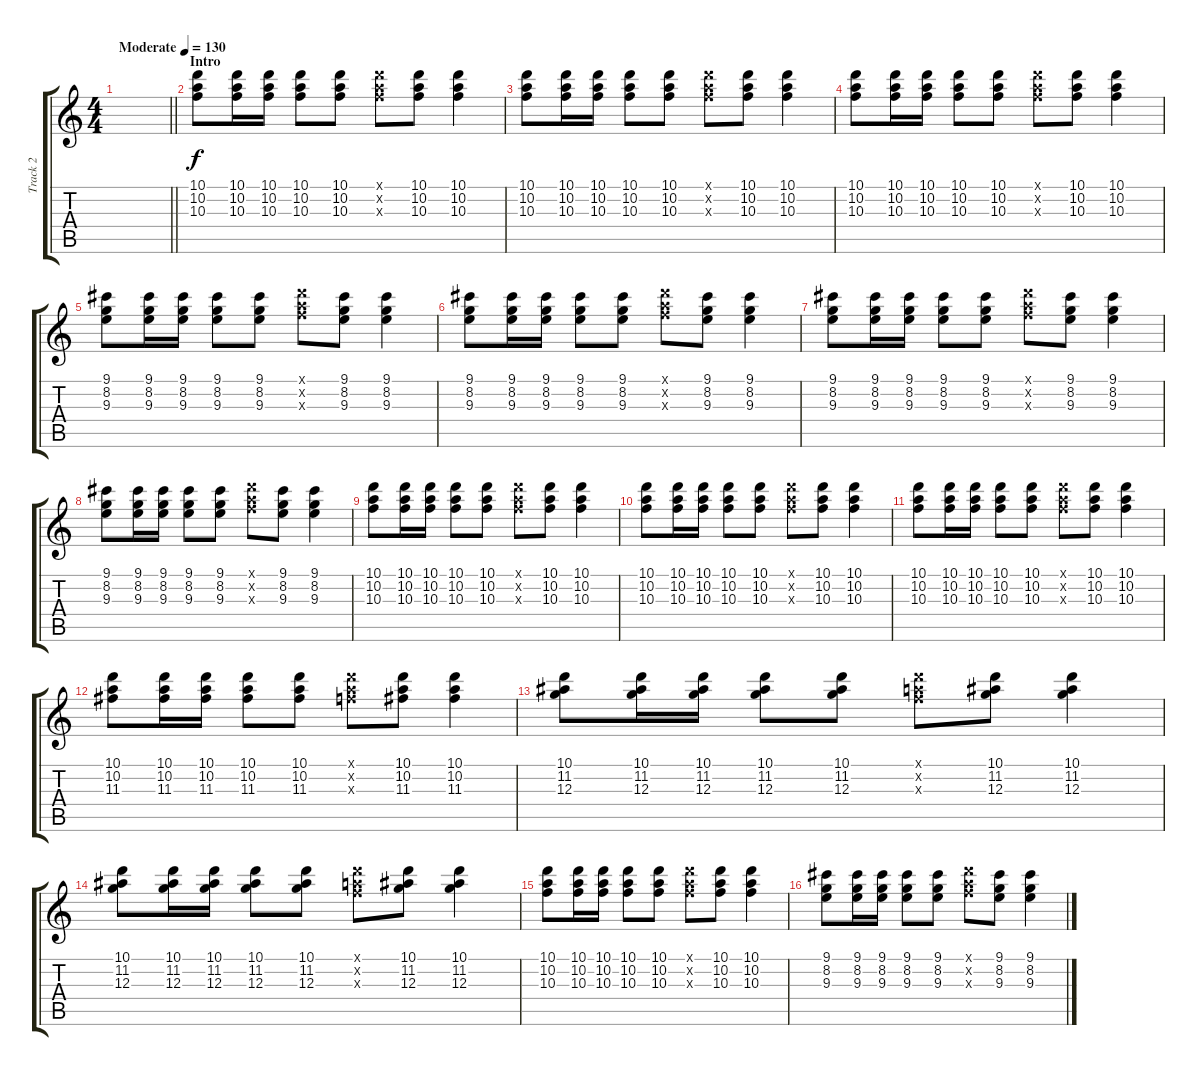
\track ("Track 2" "Track 2") {instrument acousticguitarsteel}
\staff {score tabs}
\tuning (E4 B3 G3 D3 A2 E2) {hide}
\ts (4 4)
\tempo (130 "Moderate")
\clef g2
\barLineRight lightlight
\ks c
|
\section ("" "Intro")
(10.1 10.2 10.3).8 (10.1 10.2 10.3).16 (10.1 10.2 10.3).16 (10.1 10.2 10.3).8 (10.1 10.2 10.3).8 (10.1{x} 10.2{x} 10.3{x}).8 (10.1 10.2 10.3).8 (10.1 10.2 10.3).4 |
(10.1 10.2 10.3).8 (10.1 10.2 10.3).16 (10.1 10.2 10.3).16 (10.1 10.2 10.3).8 (10.1 10.2 10.3).8 (10.1{x} 10.2{x} 10.3{x}).8 (10.1 10.2 10.3).8 (10.1 10.2 10.3).4 |
(10.1 10.2 10.3).8 (10.1 10.2 10.3).16 (10.1 10.2 10.3).16 (10.1 10.2 10.3).8 (10.1 10.2 10.3).8 (10.1{x} 10.2{x} 10.3{x}).8 (10.1 10.2 10.3).8 (10.1 10.2 10.3).4 |
(9.1 8.2 9.3).8 (9.1 8.2 9.3).16 (9.1 8.2 9.3).16 (9.1 8.2 9.3).8 (9.1 8.2 9.3).8 (10.1{x} 10.2{x} 10.3{x}).8 (9.1 8.2 9.3).8 (9.1 8.2 9.3).4 |
(9.1 8.2 9.3).8 (9.1 8.2 9.3).16 (9.1 8.2 9.3).16 (9.1 8.2 9.3).8 (9.1 8.2 9.3).8 (10.1{x} 10.2{x} 10.3{x}).8 (9.1 8.2 9.3).8 (9.1 8.2 9.3).4 |
(9.1 8.2 9.3).8 (9.1 8.2 9.3).16 (9.1 8.2 9.3).16 (9.1 8.2 9.3).8 (9.1 8.2 9.3).8 (10.1{x} 10.2{x} 10.3{x}).8 (9.1 8.2 9.3).8 (9.1 8.2 9.3).4 |
(9.1 8.2 9.3).8 (9.1 8.2 9.3).16 (9.1 8.2 9.3).16 (9.1 8.2 9.3).8 (9.1 8.2 9.3).8 (10.1{x} 10.2{x} 10.3{x}).8 (9.1 8.2 9.3).8 (9.1 8.2 9.3).4 |
(10.1 10.2 10.3).8 (10.1 10.2 10.3).16 (10.1 10.2 10.3).16 (10.1 10.2 10.3).8 (10.1 10.2 10.3).8 (10.1{x} 10.2{x} 10.3{x}).8 (10.1 10.2 10.3).8 (10.1 10.2 10.3).4 |
(10.1 10.2 10.3).8 (10.1 10.2 10.3).16 (10.1 10.2 10.3).16 (10.1 10.2 10.3).8 (10.1 10.2 10.3).8 (10.1{x} 10.2{x} 10.3{x}).8 (10.1 10.2 10.3).8 (10.1 10.2 10.3).4 |
(10.1 10.2 10.3).8 (10.1 10.2 10.3).16 (10.1 10.2 10.3).16 (10.1 10.2 10.3).8 (10.1 10.2 10.3).8 (10.1{x} 10.2{x} 10.3{x}).8 (10.1 10.2 10.3).8 (10.1 10.2 10.3).4 |
(10.1 10.2 11.3).8 (10.1 10.2 11.3).16 (10.1 10.2 11.3).16 (10.1 10.2 11.3).8 (10.1 10.2 11.3).8 (10.1{x} 10.2{x} 10.3{x}).8 (10.1 10.2 11.3).8 (10.1 10.2 11.3).4 |
(10.1 11.2 12.3).8 (10.1 11.2 12.3).16 (10.1 11.2 12.3).16 (10.1 11.2 12.3).8 (10.1 11.2 12.3).8 (10.1{x} 10.2{x} 10.3{x}).8 (10.1 11.2 12.3).8 (10.1 11.2 12.3).4 |
(10.1 11.2 12.3).8 (10.1 11.2 12.3).16 (10.1 11.2 12.3).16 (10.1 11.2 12.3).8 (10.1 11.2 12.3).8 (10.1{x} 10.2{x} 10.3{x}).8 (10.1 11.2 12.3).8 (10.1 11.2 12.3).4 |
(10.1 10.2 10.3).8 (10.1 10.2 10.3).16 (10.1 10.2 10.3).16 (10.1 10.2 10.3).8 (10.1 10.2 10.3).8 (10.1{x} 10.2{x} 10.3{x}).8 (10.1 10.2 10.3).8 (10.1 10.2 10.3).4 |
(9.1 8.2 9.3).8 (9.1 8.2 9.3).16 (9.1 8.2 9.3).16 (9.1 8.2 9.3).8 (9.1 8.2 9.3).8 (10.1{x} 10.2{x} 10.3{x}).8 (9.1 8.2 9.3).8 (9.1 8.2 9.3).4
